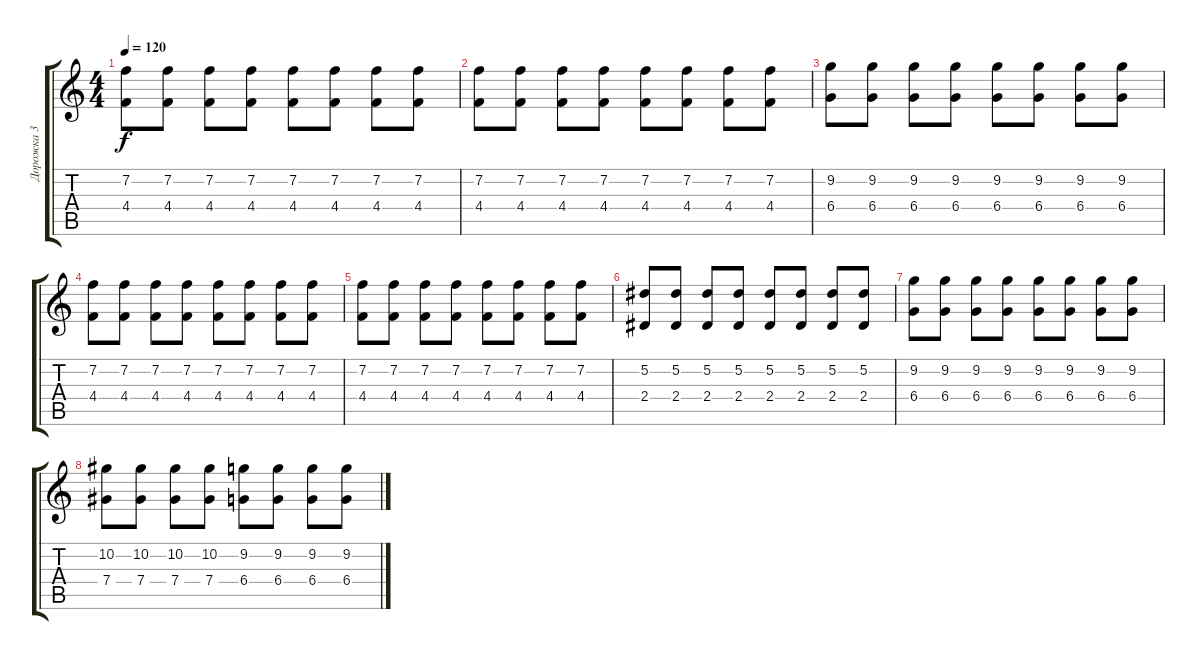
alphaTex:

\track ("Дорожка 3" "Дорожка 3") {instrument distortionguitar}
\staff {score tabs}
\tuning (Eb4 Bb3 Gb3 Db3 Ab2 Db2) {hide}
\ts (4 4)
\tempo 120
\clef g2
\ks c
(7.2 4.4).8{dy f} (7.2 4.4).8 (7.2 4.4).8 (7.2 4.4).8 (7.2 4.4).8 (7.2 4.4).8 (7.2 4.4).8 (7.2 4.4).8 |
(7.2 4.4).8 (7.2 4.4).8 (7.2 4.4).8 (7.2 4.4).8 (7.2 4.4).8 (7.2 4.4).8 (7.2 4.4).8 (7.2 4.4).8 |
(9.2 6.4).8 (9.2 6.4).8 (9.2 6.4).8 (9.2 6.4).8 (9.2 6.4).8 (9.2 6.4).8 (9.2 6.4).8 (9.2 6.4).8 |
(7.2 4.4).8 (7.2 4.4).8 (7.2 4.4).8 (7.2 4.4).8 (7.2 4.4).8 (7.2 4.4).8 (7.2 4.4).8 (7.2 4.4).8 |
(7.2 4.4).8 (7.2 4.4).8 (7.2 4.4).8 (7.2 4.4).8 (7.2 4.4).8 (7.2 4.4).8 (7.2 4.4).8 (7.2 4.4).8 |
(5.2 2.4).8 (5.2 2.4).8 (5.2 2.4).8 (5.2 2.4).8 (5.2 2.4).8 (5.2 2.4).8 (5.2 2.4).8 (5.2 2.4).8 |
(9.2 6.4).8 (9.2 6.4).8 (9.2 6.4).8 (9.2 6.4).8 (9.2 6.4).8 (9.2 6.4).8 (9.2 6.4).8 (9.2 6.4).8 |
(10.2 7.4).8 (10.2 7.4).8 (10.2 7.4).8 (10.2 7.4).8 (9.2 6.4).8 (9.2 6.4).8 (9.2 6.4).8 (9.2 6.4).8
